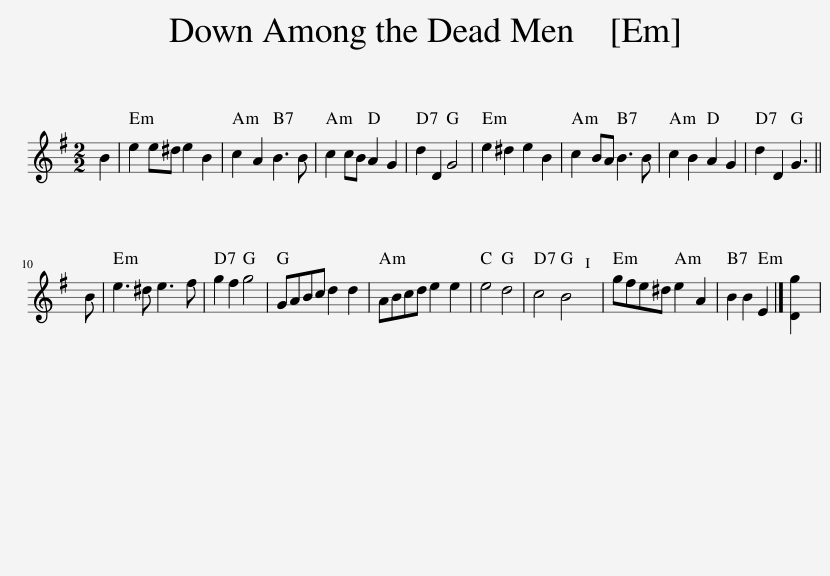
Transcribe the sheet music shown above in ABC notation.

X:1
L:1/8
M:2/2
I:linebreak $
K:Emin
V:1 treble
V:1
 B2 | e2 e^d e2 B2 | c2 A2 B3 B | c2 cB A2 G2 | d2 D2 G4 | %5
 e2 ^d2 e2 B2 | c2 BA B3 B | c2 B2 A2 G2 | d2 D2 G3 ||$ B | %10
 e3 ^d e3 f | g2 f2 g4 | GABc d2 d2 | ABcd e2 e2 | e4 d4 | %15
 c4 B4 | gfe^d e2 A2 | B2 B2 E2 |] [Dg]2 | %19
